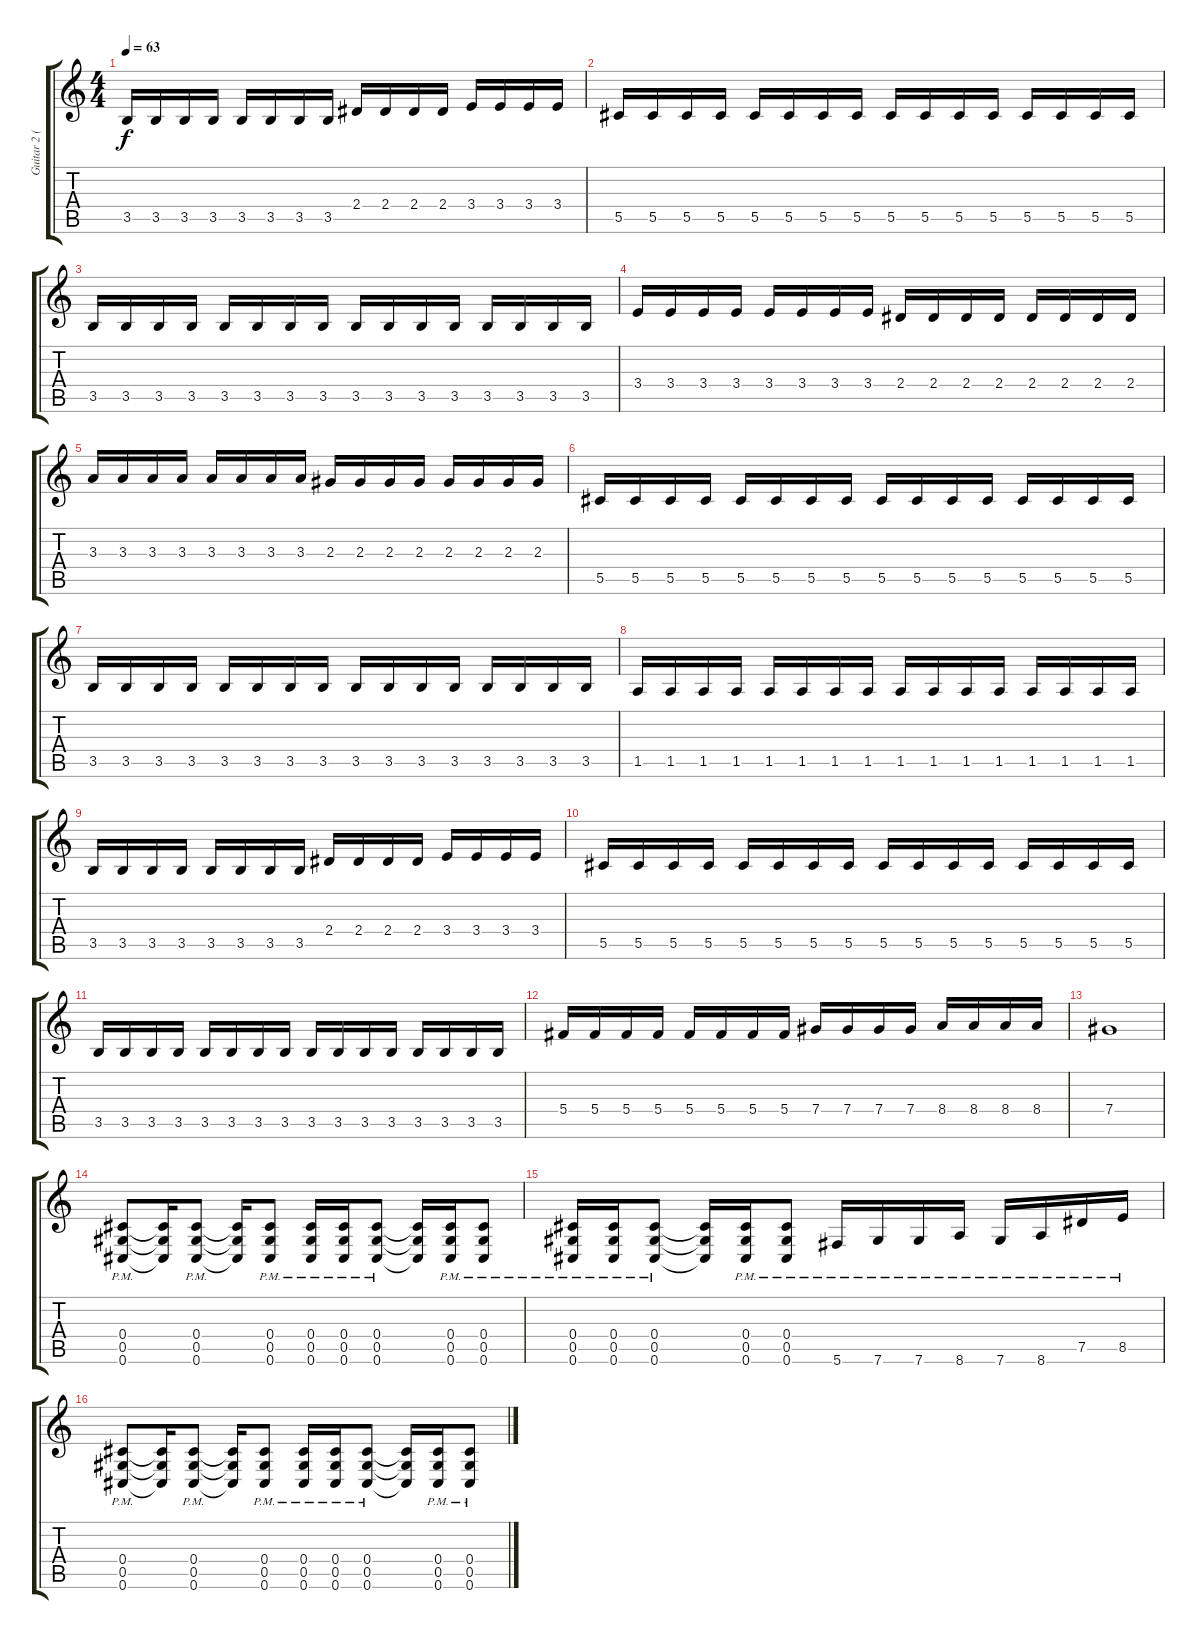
\track ("Guitar 2 (Drop C#)" "Guitar 2 (") {instrument distortionguitar}
\staff {score tabs}
\tuning (Eb4 Bb3 Gb3 Db3 Ab2 Db2) {hide}
\ts (4 4)
\tempo 63
\clef g2
\ks c
3.5.16{dy f} 3.5.16 3.5.16 3.5.16 3.5.16 3.5.16 3.5.16 3.5.16 2.4.16 2.4.16 2.4.16 2.4.16 3.4.16 3.4.16 3.4.16 3.4.16 |
5.5.16 5.5.16 5.5.16 5.5.16 5.5.16 5.5.16 5.5.16 5.5.16 5.5.16 5.5.16 5.5.16 5.5.16 5.5.16 5.5.16 5.5.16 5.5.16 |
3.5.16 3.5.16 3.5.16 3.5.16 3.5.16 3.5.16 3.5.16 3.5.16 3.5.16 3.5.16 3.5.16 3.5.16 3.5.16 3.5.16 3.5.16 3.5.16 |
3.4.16 3.4.16 3.4.16 3.4.16 3.4.16 3.4.16 3.4.16 3.4.16 2.4.16 2.4.16 2.4.16 2.4.16 2.4.16 2.4.16 2.4.16 2.4.16 |
3.3.16 3.3.16 3.3.16 3.3.16 3.3.16 3.3.16 3.3.16 3.3.16 2.3.16 2.3.16 2.3.16 2.3.16 2.3.16 2.3.16 2.3.16 2.3.16 |
5.5.16 5.5.16 5.5.16 5.5.16 5.5.16 5.5.16 5.5.16 5.5.16 5.5.16 5.5.16 5.5.16 5.5.16 5.5.16 5.5.16 5.5.16 5.5.16 |
3.5.16 3.5.16 3.5.16 3.5.16 3.5.16 3.5.16 3.5.16 3.5.16 3.5.16 3.5.16 3.5.16 3.5.16 3.5.16 3.5.16 3.5.16 3.5.16 |
1.5.16 1.5.16 1.5.16 1.5.16 1.5.16 1.5.16 1.5.16 1.5.16 1.5.16 1.5.16 1.5.16 1.5.16 1.5.16 1.5.16 1.5.16 1.5.16 |
3.5.16 3.5.16 3.5.16 3.5.16 3.5.16 3.5.16 3.5.16 3.5.16 2.4.16 2.4.16 2.4.16 2.4.16 3.4.16 3.4.16 3.4.16 3.4.16 |
5.5.16 5.5.16 5.5.16 5.5.16 5.5.16 5.5.16 5.5.16 5.5.16 5.5.16 5.5.16 5.5.16 5.5.16 5.5.16 5.5.16 5.5.16 5.5.16 |
3.5.16 3.5.16 3.5.16 3.5.16 3.5.16 3.5.16 3.5.16 3.5.16 3.5.16 3.5.16 3.5.16 3.5.16 3.5.16 3.5.16 3.5.16 3.5.16 |
5.4.16 5.4.16 5.4.16 5.4.16 5.4.16 5.4.16 5.4.16 5.4.16 7.4.16 7.4.16 7.4.16 7.4.16 8.4.16 8.4.16 8.4.16 8.4.16 |
7.4.1 |
(0.4{pm} 0.5{pm} 0.6{pm}).8 (0.4{t} 0.5{t} 0.6{t}).16 (0.4{pm} 0.5{pm} 0.6{pm}).8 (0.4{t} 0.5{t} 0.6{t}).16 (0.4{pm} 0.5{pm} 0.6{pm}).8 (0.4{pm} 0.5{pm} 0.6{pm}).16 (0.4{pm} 0.5{pm} 0.6{pm}).16 (0.4{pm} 0.5{pm} 0.6{pm}).8 (0.4{t} 0.5{t} 0.6{t}).16 (0.4{pm} 0.5{pm} 0.6{pm}).16 (0.4{pm} 0.5{pm} 0.6{pm}).8 |
(0.4{pm} 0.5{pm} 0.6{pm}).16 (0.4{pm} 0.5{pm} 0.6{pm}).16 (0.4{pm} 0.5{pm} 0.6{pm}).8 (0.4{t} 0.5{t} 0.6{t}).16 (0.4{pm} 0.5{pm} 0.6{pm}).16 (0.4{pm} 0.5{pm} 0.6{pm}).8 5.6{pm}.16 7.6{pm}.16 7.6{pm}.16 8.6{pm}.16 7.6{pm}.16 8.6{pm}.16 7.5{pm}.16 8.5{pm}.16 |
(0.4{pm} 0.5{pm} 0.6{pm}).8 (0.4{t} 0.5{t} 0.6{t}).16 (0.4{pm} 0.5{pm} 0.6{pm}).8 (0.4{t} 0.5{t} 0.6{t}).16 (0.4{pm} 0.5{pm} 0.6{pm}).8 (0.4{pm} 0.5{pm} 0.6{pm}).16 (0.4{pm} 0.5{pm} 0.6{pm}).16 (0.4{pm} 0.5{pm} 0.6{pm}).8 (0.4{t} 0.5{t} 0.6{t}).16 (0.4{pm} 0.5{pm} 0.6{pm}).16 (0.4{pm} 0.5{pm} 0.6{pm}).8
